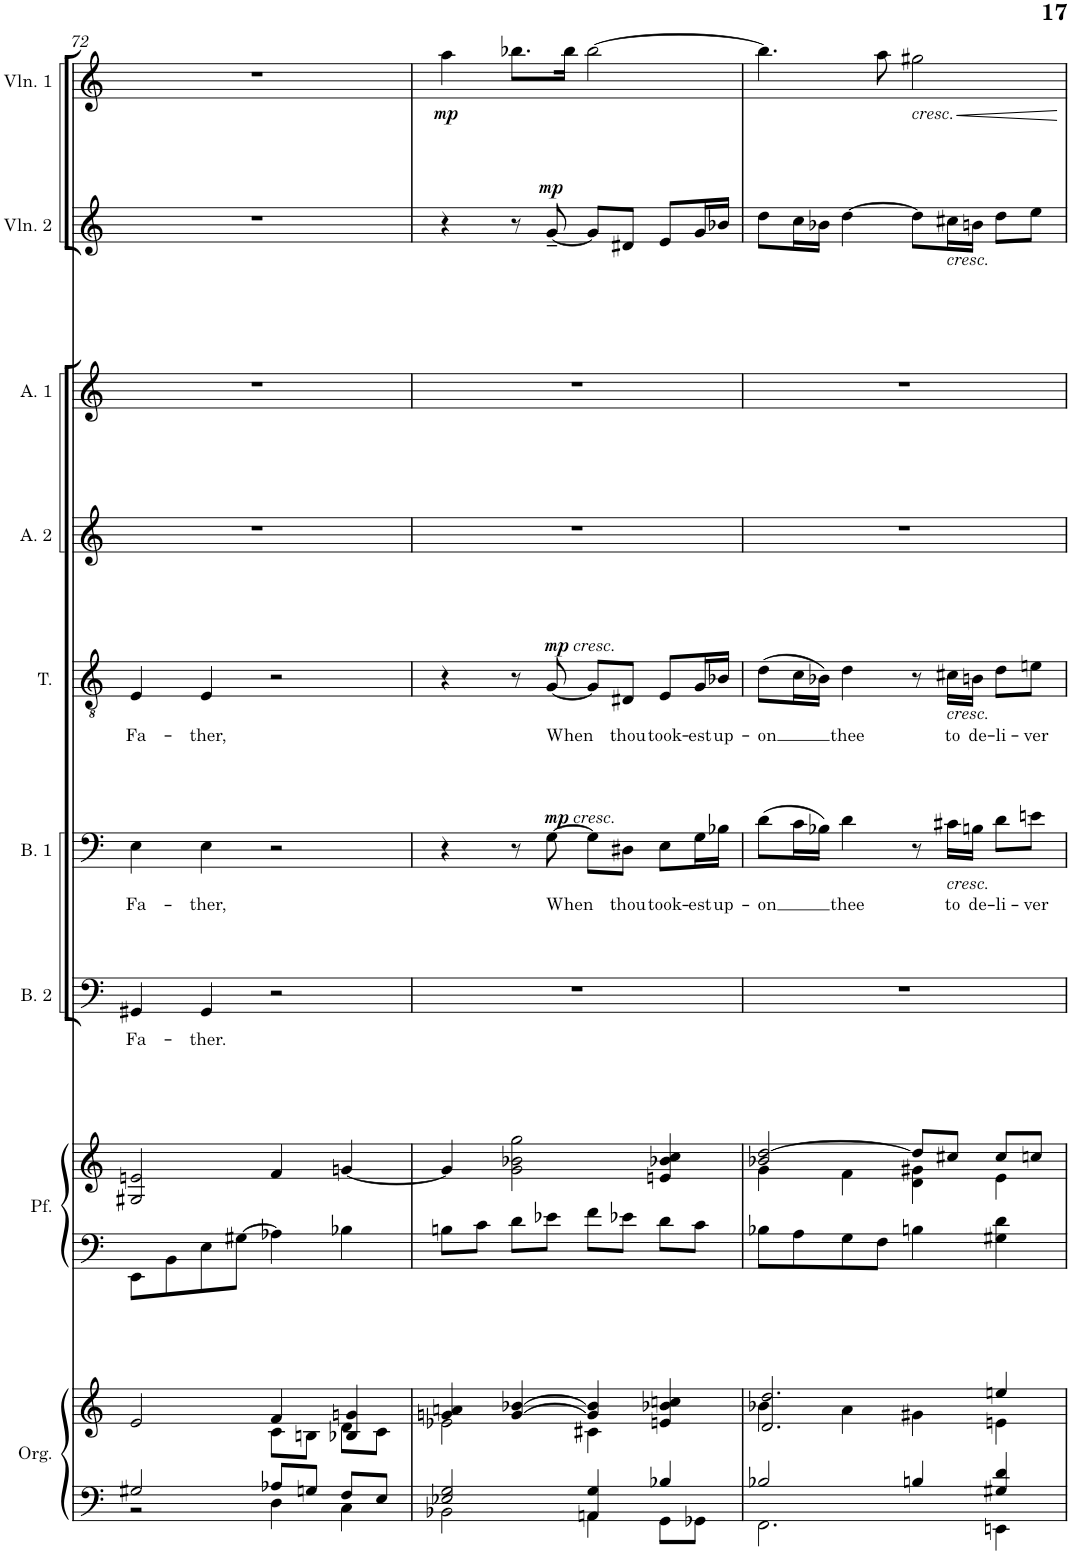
**kern	**kern	**kern	**kern	**kern	**text	**kern	**text	**dynam	**kern	**text	**dynam	**kern	**kern	**kern	**dynam	**kern	**dynam
*part9	*part9	*part8	*part8	*part7	*part7	*part6	*part6	*part6	*part5	*part5	*part5	*part4	*part3	*part2	*part2	*part1	*part1
*staff11	*staff10	*staff9	*staff8	*staff7	*staff7	*staff6	*staff6	*staff6	*staff5	*staff5	*staff5	*staff4	*staff3	*staff2	*staff2	*staff1	*staff1
*I"Organ	*	*I"Piano	*	*I"Bass 2	*	*I"Bass 1	*	*	*I"Tenor	*	*	*I"Alto 2	*I"Alto 1	*I"Violin 2	*	*I"Violin 1	*
*I'Org.	*	*	*	*I'B. 2	*	*I'B. 1	*	*	*I'T.	*	*	*I'A. 2	*I'A. 1	*I'Vln. 2	*	*I'Vln. 1	*
!!LO:PB:g=z
*clefF4	*clefG2	*clefF4	*clefG2	*clefF4	*	*clefF4	*	*	*clefGv2	*	*	*clefG2	*clefG2	*clefG2	*	*clefG2	*
*k[]	*k[]	*k[]	*k[]	*k[]	*	*k[]	*	*	*k[]	*	*	*k[]	*k[]	*k[]	*	*k[]	*
*M4/4	*M4/4	*M4/4	*M4/4	*M4/4	*	*M4/4	*	*	*M4/4	*	*	*M4/4	*M4/4	*M4/4	*	*M4/4	*
=72	=72	=72	=72	=72	=72	=72	=72	=72	=72	=72	=72	=72	=72	=72	=72	=72	=72
*^	*^	*	*	*	*	*	*	*	*	*	*	*	*	*	*	*	*
!	!	!	!	!	!	!	!LO:LY:b	!	!LO:LY:b	!	!	!LO:LY:b	!	!	!	!	!	!	!
2G#X/	2r	2e/	2ryy	8EE\L	2G#X/ 2en/	4GG#X/	Fa-	4E\	Fa-	.	4E/	Fa-	.	1r	1r	1r	.	1r	.
.	.	.	.	8BB\	.	.	.	.	.	.	.	.	.	.	.	.	.	.	.
!	!	!	!	!	!	!	!LO:LY:b	!	!LO:LY:b	!	!	!LO:LY:b	!	!	!	!	!	!	!
.	.	.	.	8E\	.	4GG#/	-ther.	4E\	-ther,	.	4E/	-ther,	.	.	.	.	.	.	.
.	.	.	.	[8G#X\J	.	.	.	.	.	.	.	.	.	.	.	.	.	.	.
8A-X/L	4D\	4f/	8c\L	4A-X\]	4f/	2r	.	2r	.	.	2r	.	.	.	.	.	.	.	.
8Gn/J	.	.	8Bn\J	.	.	.	.	.	.	.	.	.	.	.	.	.	.	.	.
8F/L	4C\	4B-X/ 4gn/	8d\L	4B-X\	[4gn/	.	.	.	.	.	.	.	.	.	.	.	.	.	.
8E/J	.	.	8c\J	.	.	.	.	.	.	.	.	.	.	.	.	.	.	.	.
=73	=73	=73	=73	=73	=73	=73	=73	=73	=73	=73	=73	=73	=73	=73	=73	=73	=73	=73	=73
!	!	!	!	!	!	!	!	!	!	!	!	!	!	!	!	!	!	!	!LO:DY:b
2E-X/ 2G/	2BB-X\	4gn/ 4an/	2e-X\	8Bn\L	4g/]	1r	.	4r	.	.	4r	.	.	1r	1r	4r	.	4aa\	mp
.	.	.	.	8c\J	.	.	.	.	.	.	.	.	.	.	.	.	.	.	.
.	.	[4g/ [4b-X/	.	8d\L	2g\ 2b-X\ 2gg\	.	.	8r	.	.	8r	.	.	.	.	8r	.	8.bb-X\L	.
!	!	!	!	!	!	!	!	!	!LO:LY:b	!LO:DY:a	!	!LO:LY:b	!	!	!	!	!	!	!
!	!	!	!	!	!	!	!	!	!	!LO:DY:n=1:a	!	!	!LO:DY:a	!	!	!	!	!	!
!	!	!	!	!	!	!	!	!	!	!	!	!	!LO:DY:n=1:a	!	!	!	!LO:DY:a	!	!
.	.	.	.	8e-X\J	.	.	.	[8G\	When	mp other-dynamics	[8G/	When	mp other-dynamics	.	.	[8g~/	mp	.	.
.	.	.	.	.	.	.	.	.	.	.	.	.	.	.	.	.	.	16bb-\Jk	.
4AA/ 4G/	4AAn\	4g/] 4b-/]	4c#X\	8f\L	.	.	.	8G\L]	.	.	8G/L]	.	.	.	.	8g/L]	.	[2bb-\	.
!	!	!	!	!	!	!	!	!	!LO:LY:b	!	!	!LO:LY:b	!	!	!	!	!	!	!
.	.	.	.	8e-X\J	.	.	.	8D#X\J	thou	.	8D#X/J	thou	.	.	.	8d#X/J	.	.	.
!	!	!	!	!	!	!	!	!	!LO:LY:b	!	!	!LO:LY:b	!	!	!	!	!	!	!
4B-X/	8GG\L	4en/ 4b-X/ 4ccn/	4ryy	8d\L	4en/ 4b-X/ 4cc/	.	.	8E\L	took-	.	8E/L	took-	.	.	.	8e/L	.	.	.
!	!	!	!	!	!	!	!	!	!LO:LY:b	!	!	!LO:LY:b	!	!	!	!	!	!	!
.	8GG-X\J	.	.	8c\J	.	.	.	16G\L	-est	.	16G/L	-est	.	.	.	16g/L	.	.	.
!	!	!	!	!	!	!	!	!	!LO:LY:b	!	!	!LO:LY:b	!	!	!	!	!	!	!
.	.	.	.	.	.	.	.	16B-X\JJ	up-	.	16B-X/JJ	up-	.	.	.	16b-X/JJ	.	.	.
=74	=74	=74	=74	=74	=74	=74	=74	=74	=74	=74	=74	=74	=74	=74	=74	=74	=74	=74	=74
*	*	*	*	*	*^	*	*	*	*	*	*	*	*	*	*	*	*	*	*
!	!	!	!	!	!	!	!	!	!	!LO:LY:b	!	!	!LO:LY:b	!	!	!	!	!	!	!
2B-X/	2.FF\	2.d/ 2.dd/	4b-X\	8B-X\L	2b-X/ [2dd/	4g\	1r	.	(8d\L	-on	.	(8d\L	-on	.	1r	1r	8dd\L	.	4.bb-\]	.
.	.	.	.	8A\	.	.	.	.	16c\L	.	.	16c\L	.	.	.	.	16cc\L	.	.	.
.	.	.	.	.	.	.	.	.	16B-X\JJ)	.	.	16B-X\JJ)	.	.	.	.	16b-X\JJ	.	.	.
!	!	!	!	!	!	!	!	!	!	!LO:LY:b	!	!	!LO:LY:b	!	!	!	!	!	!	!
.	.	.	4a\	8G\	.	4f\	.	.	4d\	thee	.	4d\	thee	.	.	.	[4dd\	.	.	.
.	.	.	.	8F\J	.	.	.	.	.	.	.	.	.	.	.	.	.	.	8aa\	.
!	!	!	!	!	!	!	!	!	!	!	!	!	!	!	!	!	!	!	!LO:TX:b:i:t=cresc.	!
!	!	!	!	!	!	!	!	!	!	!	!	!	!	!	!	!	!	!	!	!LO:HP:b
4Bn/	.	.	4g#X\	4Bn\	8dd/L]	4d\ 4g#X\	.	.	8r	.	.	8r	.	.	.	.	8dd\L]	.	2gg#X\	<
!	!	!	!	!	!	!	!	!	!	!	!	!	!	!	!	!	!LO:TX:b:i:t=cresc.	!	!	!
!	!	!	!	!	!	!	!	!	!	!	!	!LO:TX:b:i:t=cresc.	!	!	!	!	!	!	!	!
!	!	!	!	!	!	!	!	!	!LO:TX:b:i:t=cresc.	!	!	!	!	!	!	!	!	!	!	!
!	!	!	!	!	!	!	!	!	!	!LO:LY:b	!	!	!LO:LY:b	!	!	!	!	!	!	!
.	.	.	.	.	8cc#X/J	.	.	.	16c#X\LL	to	.	16c#X\LL	to	.	.	.	16cc#X\L	.	.	.
!	!	!	!	!	!	!	!	!	!	!LO:LY:b	!	!	!LO:LY:b	!	!	!	!	!	!	!
.	.	.	.	.	.	.	.	.	16Bn\JJ	de-	.	16Bn\JJ	de-	.	.	.	16bn\JJ	.	.	.
!	!	!	!	!	!	!	!	!	!	!LO:LY:b	!	!	!LO:LY:b	!	!	!	!	!	!	!
4G#X/ 4d/	4EEn\	4een/	4en\	4G#X\ 4d\	8cc#/L	4e\	.	.	8d\L	-li-	.	8d\L	-li-	.	.	.	8dd\L	.	.	.
!	!	!	!	!	!	!	!	!	!	!LO:LY:b	!	!	!LO:LY:b	!	!	!	!	!	!	!
.	.	.	.	.	8ccn/J	.	.	.	8en\J	-ver	.	8en\J	-ver	.	.	.	8ee\J	.	.	.
*v	*v	*	*	*	*v	*v	*	*	*	*	*	*	*	*	*	*	*	*	*	*
*	*v	*v	*	*	*	*	*	*	*	*	*	*	*	*	*	*	*	*
.	.	.	.	.	.	.	.	.	.	.	.	.	.	.	.	.	[
=	=	=	=	=	=	=	=	=	=	=	=	=	=	=	=	=	=
*-	*-	*-	*-	*-	*-	*-	*-	*-	*-	*-	*-	*-	*-	*-	*-	*-	*-
